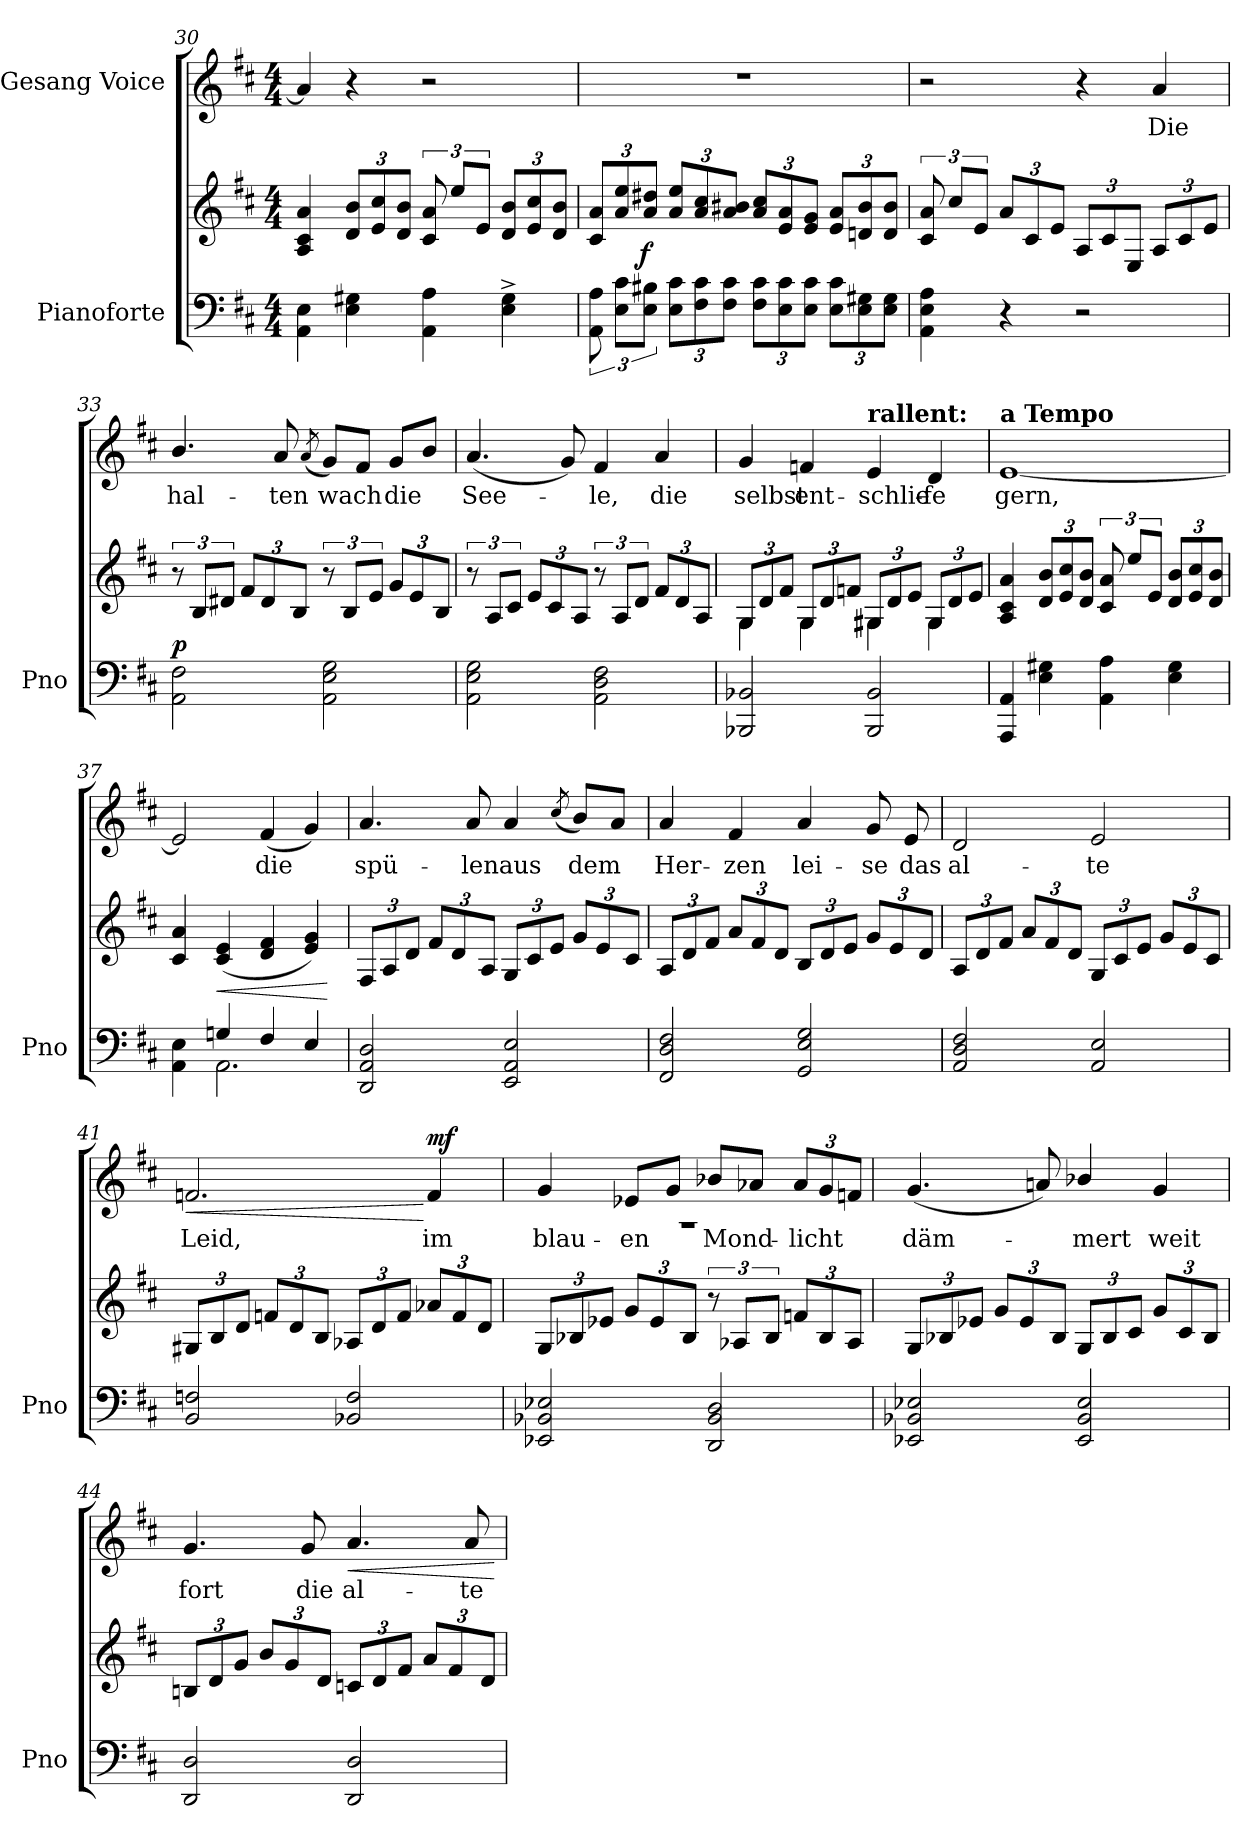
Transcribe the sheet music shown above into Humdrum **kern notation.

**kern	**kern	**dynam	**kern	**text	**dynam
*part2	*part2	*part2	*part1	*part1	*part1
*staff3	*staff2	*staff2/3	*staff1	*staff1	*staff1
*I"Pianoforte	*	*	*I"Gesang Voice	*	*
*I'Pno	*	*	*	*	*
!!LO:LB:g=z
*clefF4	*clefG2	*	*clefG2	*	*
*k[f#c#]	*k[f#c#]	*	*k[f#c#]	*	*
*M4/4	*M4/4	*	*M4/4	*	*
=30	=30	=30	=30	=30	=30
4AA\ 4E\	4A/ 4c#/ 4a/	.	4a/]	.	.
*	*Xbrackettup	*	*	*	*
4E\ 4G#X\	12d/ 12b/L	.	4r	.	.
.	12e/ 12cc#/	.	.	.	.
.	12d/ 12b/J	.	.	.	.
*	*brackettup	*	*	*	*
4AA\ 4A\	12c#/ 12a/	.	2r	.	.
.	12ee/L	.	.	.	.
.	12e/J	.	.	.	.
*	*Xbrackettup	*	*	*	*
4E\^ 4G#\^	12d/ 12b/L	.	.	.	.
.	12e/ 12cc#/	.	.	.	.
.	12d/ 12b/J	.	.	.	.
=31	=31	=31	=31	=31	=31
12AA\ 12A\	12c#/ 12a/L	.	1r	.	.
12E\ 12c#\L	12a/ 12ee/	.	.	.	.
!	!	!LO:DY:a=2	!	!	!
12E\ 12B#X\J	12a/ 12dd#X/J	f	.	.	.
*Xbrackettup	*	*	*	*	*
12E\ 12c#\L	12a/ 12ee/L	.	.	.	.
12F#\ 12c#\	12a/ 12cc#/	.	.	.	.
12F#\ 12c#\J	12a/ 12b#X/J	.	.	.	.
12F#\ 12c#\L	12a/ 12cc#/L	.	.	.	.
12E\ 12c#\	12e/ 12a/	.	.	.	.
12E\ 12c#\J	12e/ 12g/J	.	.	.	.
12E\ 12c#\L	12e/ 12a/L	.	.	.	.
12E\ 12G#X\	12dn/ 12b#/	.	.	.	.
12E\ 12G#\J	12d/ 12b#/J	.	.	.	.
=32	=32	=32	=32	=32	=32
*	*brackettup	*	*	*	*
4AA\ 4E\ 4A\	12c#/ 12a/	.	2r	.	.
.	12cc#/L	.	.	.	.
.	12e/J	.	.	.	.
*	*Xbrackettup	*	*	*	*
4r	12a/L	.	.	.	.
.	12c#/	.	.	.	.
.	12e/J	.	.	.	.
2r	12A/L	.	4r	.	.
.	12c#/	.	.	.	.
.	12E/J	.	.	.	.
!	!	!	!	!LO:LY:b	!
.	12A/L	.	4a/	Die	.
.	12c#/	.	.	.	.
.	12e/J	.	.	.	.
=33	=33	=33	=33	=33	=33
*	*brackettup	*	*	*	*
!	!	!LO:DY:a=2	!	!LO:LY:b	!
2AA\ 2F#\	12r	p	4.b/	hal-	.
.	12B/L	.	.	.	.
.	12d#X/J	.	.	.	.
*	*Xbrackettup	*	*	*	*
.	12f#/L	.	.	.	.
.	12d#/	.	.	.	.
!	!	!	!	!LO:LY:b	!
.	.	.	8a/	-ten	.
.	12B/J	.	.	.	.
.	.	.	(<8qa/	.	.
*	*brackettup	*	*	*	*
!	!	!	!	!LO:LY:b	!
2AA\ 2E\ 2G\	12r	.	8g/L)	wach	.
.	12B/L	.	.	.	.
.	.	.	8f#/J	.	.
.	12e/J	.	.	.	.
*	*Xbrackettup	*	*	*	*
!	!	!	!	!LO:LY:b	!
.	12g/L	.	8g/L	die	.
.	12e/	.	.	.	.
.	.	.	8b/J	.	.
.	12B/J	.	.	.	.
!!LO:LB:g=z
=34	=34	=34	=34	=34	=34
*	*brackettup	*	*	*	*
!	!	!	!	!LO:LY:b	!
2AA\ 2E\ 2G\	12r	.	(<4.a/	See-	.
.	12A/L	.	.	.	.
.	12c#/J	.	.	.	.
*	*Xbrackettup	*	*	*	*
.	12e/L	.	.	.	.
.	12c#/	.	.	.	.
.	.	.	8g/)	.	.
.	12A/J	.	.	.	.
*	*brackettup	*	*	*	*
!	!	!	!	!LO:LY:b	!
2AA\ 2D\ 2F#\	12r	.	4f#/	-le,	.
.	12A/L	.	.	.	.
.	12d/J	.	.	.	.
*	*Xbrackettup	*	*	*	*
!	!	!	!	!LO:LY:b	!
.	12f#/L	.	4a/	die	.
.	12d/	.	.	.	.
.	12A/J	.	.	.	.
=35	=35	=35	=35	=35	=35
*	*^	*	*	*	*
!	!	!	!	!	!LO:LY:b	!
2BBB-X/ 2BB-X/	12G/L	4G\	.	4g/	selbst	.
.	12d/	.	.	.	.	.
.	12f#/J	.	.	.	.	.
!	!	!	!	!	!LO:LY:b	!
.	12G/L	4G\	.	4fn/	ent-	.
.	12d/	.	.	.	.	.
.	12fn/J	.	.	.	.	.
!	!	!	!	!LO:TX:a:B:t=rallent&colon;	!	!
!	!	!	!	!	!LO:LY:b	!
2BBB-/ 2BB-/	12G#X/L	4G#\	.	4e/	-schlie-	.
.	12d/	.	.	.	.	.
.	12e/J	.	.	.	.	.
!	!	!	!	!	!LO:LY:b	!
.	12G#/L	4G#\	.	4d/	-fe	.
.	12d/	.	.	.	.	.
.	12e/J	.	.	.	.	.
*	*v	*v	*	*	*	*
=36	=36	=36	=36	=36	=36
!	!	!	!LO:TX:a:B:t=a Tempo	!	!
!	!	!	!	!LO:LY:b	!
4AAA/ 4AA/	4A/ 4c#/ 4a/	.	[1e	gern,	.
4E\ 4G#X\	12d/ 12b/L	.	.	.	.
.	12e/ 12cc#/	.	.	.	.
.	12d/ 12b/J	.	.	.	.
*	*brackettup	*	*	*	*
4AA\ 4A\	12c#/ 12a/	.	.	.	.
.	12ee/L	.	.	.	.
.	12e/J	.	.	.	.
*	*Xbrackettup	*	*	*	*
4E\ 4G#\	12d/ 12b/L	.	.	.	.
.	12e/ 12cc#/	.	.	.	.
.	12d/ 12b/J	.	.	.	.
=37	=37	=37	=37	=37	=37
*^	*	*	*	*	*
4AA\ 4E\	4ryy	4c#/ 4a/	.	2e/]	.	.
!	!	!	!LO:HP:b	!	!	!
4Gn/	2.AA\	(<4c#/ 4e/	<	.	.	.
!	!	!	!	!	!LO:LY:b	!
4F#/	.	4d/ 4f#/	.	(<4f#/	die	.
4E/	.	4e/ 4g/)	.	4g/)	.	.
*v	*v	*	*	*	*	*
.	.	[	.	.	.
=38	=38	=38	=38	=38	=38
!	!	!	!	!LO:LY:b	!
2DD/ 2AA/ 2D/	12F#/L	.	4.a/	spü-	.
.	12A/	.	.	.	.
.	12d/J	.	.	.	.
.	12f#/L	.	.	.	.
.	12d/	.	.	.	.
!	!	!	!	!LO:LY:b	!
.	.	.	8a/	-len	.
.	12A/J	.	.	.	.
!	!	!	!	!LO:LY:b	!
2EE/ 2AA/ 2E/	12G/L	.	4a/	aus	.
.	12c#/	.	.	.	.
.	12e/J	.	.	.	.
.	.	.	(<8qcc#/	.	.
!	!	!	!	!LO:LY:b	!
.	12g/L	.	8b/L)	dem	.
.	12e/	.	.	.	.
.	.	.	8a/J	.	.
.	12c#/J	.	.	.	.
!!LO:PB:g=z
=39	=39	=39	=39	=39	=39
!	!	!	!	!LO:LY:b	!
2FF#/ 2D/ 2F#/	12A/L	.	4a/	Her-	.
.	12d/	.	.	.	.
.	12f#/J	.	.	.	.
!	!	!	!	!LO:LY:b	!
.	12a/L	.	4f#/	-zen	.
.	12f#/	.	.	.	.
.	12d/J	.	.	.	.
!	!	!	!	!LO:LY:b	!
2GG/ 2E/ 2G/	12B/L	.	4a/	lei-	.
.	12d/	.	.	.	.
.	12e/J	.	.	.	.
!	!	!	!	!LO:LY:b	!
.	12g/L	.	8g/	-se	.
.	12e/	.	.	.	.
!	!	!	!	!LO:LY:b	!
.	.	.	8e/	das	.
.	12d/J	.	.	.	.
=40	=40	=40	=40	=40	=40
!	!	!	!	!LO:LY:b	!
2AA/ 2D/ 2F#/	12A/L	.	2d/	al-	.
.	12d/	.	.	.	.
.	12f#/J	.	.	.	.
.	12a/L	.	.	.	.
.	12f#/	.	.	.	.
.	12d/J	.	.	.	.
!	!	!	!	!LO:LY:b	!
2AA/ 2E/	12G/L	.	2e/	-te	.
.	12c#/	.	.	.	.
.	12e/J	.	.	.	.
.	12g/L	.	.	.	.
.	12e/	.	.	.	.
.	12c#/J	.	.	.	.
=41	=41	=41	=41	=41	=41
!	!	!	!	!LO:LY:b	!LO:HP:b
!	!	!	!	!	!LO:HP:n=1:b
2BB/ 2Fn/	12G#X/L	.	2.fn/	Leid,	< <
.	12B/	.	.	.	.
.	12d/J	.	.	.	.
.	12fn/L	.	.	.	.
.	12d/	.	.	.	.
.	12B/J	.	.	.	.
2BB-X/ 2F/	12A-X/L	.	.	.	.
.	12d/	.	.	.	.
.	12f/J	.	.	.	.
!	!	!	!	!LO:LY:b	!LO:DY:n=1:a
.	12a-X/L	.	4f/	im	[ mf
.	12f/	.	.	.	.
.	12d/J	.	.	.	.
.	.	.	.	.	[
=42	=42	=42	=42	=42	=42
!	!	!	!	!LO:LY:b	!
*	*	*	*^	*	*
2EE-X/ 2BB-X/ 2E-X/	12G/L	.	4g/	1r	blau-	.
.	12B-X/	.	.	.	.	.
.	12e-X/J	.	.	.	.	.
!	!	!	!	!	!LO:LY:b	!
.	12g/L	.	8e-X/L	.	-en	.
.	12e-/	.	.	.	.	.
.	.	.	8g/J	.	.	.
.	12B-/J	.	.	.	.	.
*	*brackettup	*	*	*	*	*
!	!	!	!	!	!LO:LY:b	!
2DD/ 2BB-/ 2D/	12r	.	8b-X/L	.	Mond-	.
.	12A-X/L	.	.	.	.	.
.	.	.	8a-X/J	.	.	.
.	12B-/J	.	.	.	.	.
*	*Xbrackettup	*	*Xbrackettup	*	*	*
!	!	!	!	!	!LO:LY:b	!
.	12fn/L	.	12a-/L	.	-licht	.
.	12B-/	.	12g/	.	.	.
.	12A-/J	.	12fn/J	.	.	.
*	*	*	*v	*v	*	*
!!LO:LB:g=z
=43	=43	=43	=43	=43	=43
!	!	!	!	!LO:LY:b	!
2EE-X/ 2BB-X/ 2E-X/	12G/L	.	(<4.g/	däm-	.
.	12B-X/	.	.	.	.
.	12e-X/J	.	.	.	.
.	12g/L	.	.	.	.
.	12e-/	.	.	.	.
.	.	.	8an/)	.	.
.	12B-/J	.	.	.	.
!	!	!	!	!LO:LY:b	!
2EE-/ 2BB-/ 2E-/	12G/L	.	4b-X/	-mert	.
.	12B-/	.	.	.	.
.	12c#/J	.	.	.	.
!	!	!	!	!LO:LY:b	!
.	12g/L	.	4g/	weit	.
.	12c#/	.	.	.	.
.	12B-/J	.	.	.	.
=44	=44	=44	=44	=44	=44
!	!	!	!	!LO:LY:b	!
2DD/ 2D/	12Bn/L	.	4.g/	fort	.
.	12d/	.	.	.	.
.	12g/J	.	.	.	.
.	12b/L	.	.	.	.
.	12g/	.	.	.	.
!	!	!	!	!LO:LY:b	!
.	.	.	8g/	die	.
.	12d/J	.	.	.	.
!	!	!	!	!LO:LY:b	!LO:HP:b
2DD/ 2D/	12cn/L	.	4.a/	al-	<
.	12d/	.	.	.	.
.	12f#/J	.	.	.	.
.	12a/L	.	.	.	.
.	12f#/	.	.	.	.
!	!	!	!	!LO:LY:b	!
.	.	.	8a/	-te	.
.	12d/J	.	.	.	.
.	.	.	.	.	[
=	=	=	=	=	=
*-	*-	*-	*-	*-	*-
